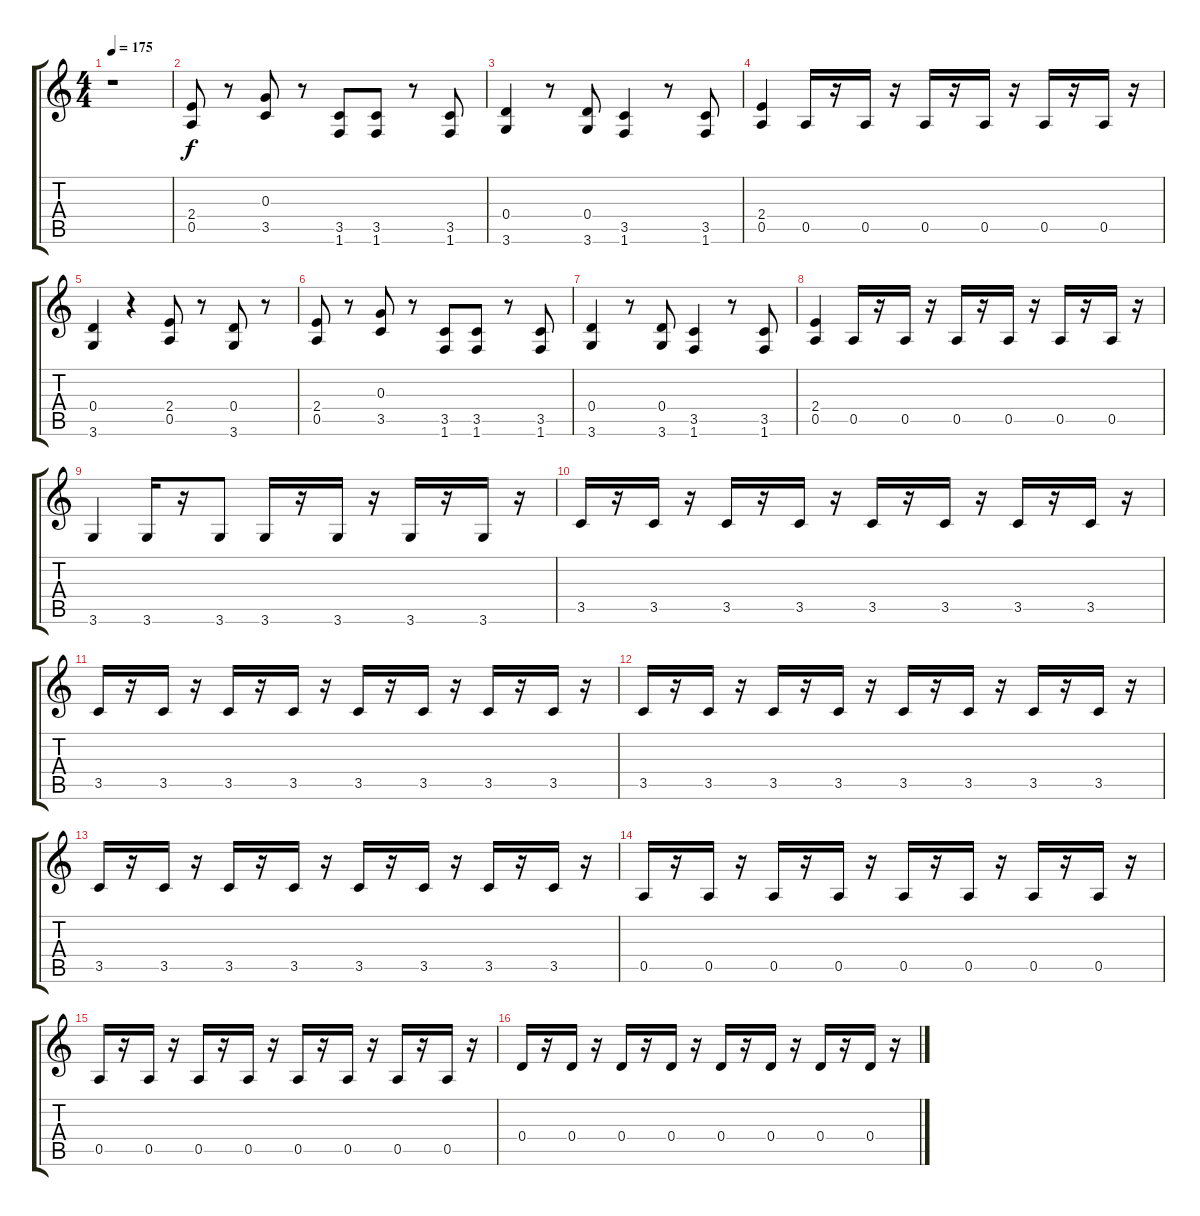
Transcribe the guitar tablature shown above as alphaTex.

\track "" {instrument overdrivenguitar}
\staff {score tabs}
\tuning (E4 B3 G3 D3 A2 E2) {hide}
\ts (4 4)
\tempo 175
\clef g2
\ks c
r.1{dy f instrument overdrivenguitar} |
(2.4 0.5).8 r.8 (0.3 3.5).8 r.8 (3.5 1.6).8 (3.5 1.6).8 r.8 (3.5 1.6).8 |
(0.4 3.6).4 r.8 (0.4 3.6).8 (3.5 1.6).4 r.8 (3.5 1.6).8 |
(2.4 0.5).4 0.5.16 r.16 0.5.16 r.16 0.5.16 r.16 0.5.16 r.16 0.5.16 r.16 0.5.16 r.16 |
(0.4 3.6).4 r.4 (2.4 0.5).8 r.8 (0.4 3.6).8 r.8 |
(2.4 0.5).8 r.8 (0.3 3.5).8 r.8 (3.5 1.6).8 (3.5 1.6).8 r.8 (3.5 1.6).8 |
(0.4 3.6).4 r.8 (0.4 3.6).8 (3.5 1.6).4 r.8 (3.5 1.6).8 |
(2.4 0.5).4 0.5.16 r.16 0.5.16 r.16 0.5.16 r.16 0.5.16 r.16 0.5.16 r.16 0.5.16 r.16 |
3.6.4 3.6.16 r.16 3.6.8 3.6.16 r.16 3.6.16 r.16 3.6.16 r.16 3.6.16 r.16 |
3.5.16 r.16 3.5.16 r.16 3.5.16 r.16 3.5.16 r.16 3.5.16 r.16 3.5.16 r.16 3.5.16 r.16 3.5.16 r.16 |
3.5.16 r.16 3.5.16 r.16 3.5.16 r.16 3.5.16 r.16 3.5.16 r.16 3.5.16 r.16 3.5.16 r.16 3.5.16 r.16 |
3.5.16 r.16 3.5.16 r.16 3.5.16 r.16 3.5.16 r.16 3.5.16 r.16 3.5.16 r.16 3.5.16 r.16 3.5.16 r.16 |
3.5.16 r.16 3.5.16 r.16 3.5.16 r.16 3.5.16 r.16 3.5.16 r.16 3.5.16 r.16 3.5.16 r.16 3.5.16 r.16 |
0.5.16 r.16 0.5.16 r.16 0.5.16 r.16 0.5.16 r.16 0.5.16 r.16 0.5.16 r.16 0.5.16 r.16 0.5.16 r.16 |
0.5.16 r.16 0.5.16 r.16 0.5.16 r.16 0.5.16 r.16 0.5.16 r.16 0.5.16 r.16 0.5.16 r.16 0.5.16 r.16 |
0.4.16 r.16 0.4.16 r.16 0.4.16 r.16 0.4.16 r.16 0.4.16 r.16 0.4.16 r.16 0.4.16 r.16 0.4.16 r.16
